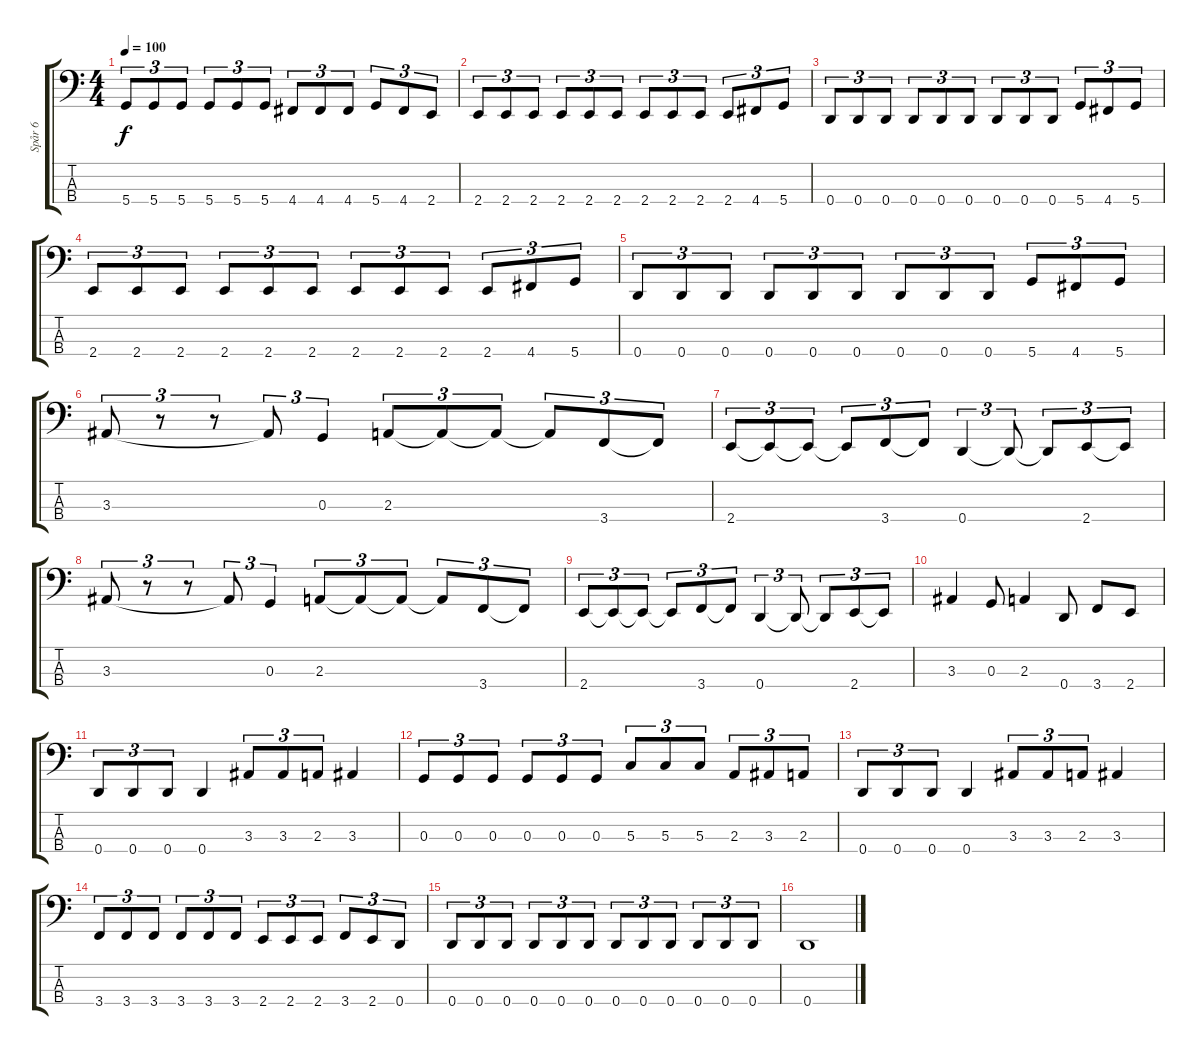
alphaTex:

\track ("Spår 6" "Spår 6") {instrument electricbassfinger}
\staff {score tabs}
\tuning (F2 C2 G1 D1) {hide}
\ts (4 4)
\tempo 100
\clef f4
\ks c
5.4.8{tu (3 2) dy f} 5.4.8{tu (3 2)} 5.4.8{tu (3 2)} 5.4.8{tu (3 2)} 5.4.8{tu (3 2)} 5.4.8{tu (3 2)} 4.4.8{tu (3 2)} 4.4.8{tu (3 2)} 4.4.8{tu (3 2)} 5.4.8{tu (3 2)} 4.4.8{tu (3 2)} 2.4.8{tu (3 2)} |
2.4.8{tu (3 2)} 2.4.8{tu (3 2)} 2.4.8{tu (3 2)} 2.4.8{tu (3 2)} 2.4.8{tu (3 2)} 2.4.8{tu (3 2)} 2.4.8{tu (3 2)} 2.4.8{tu (3 2)} 2.4.8{tu (3 2)} 2.4.8{tu (3 2)} 4.4.8{tu (3 2)} 5.4.8{tu (3 2)} |
0.4.8{tu (3 2)} 0.4.8{tu (3 2)} 0.4.8{tu (3 2)} 0.4.8{tu (3 2)} 0.4.8{tu (3 2)} 0.4.8{tu (3 2)} 0.4.8{tu (3 2)} 0.4.8{tu (3 2)} 0.4.8{tu (3 2)} 5.4.8{tu (3 2)} 4.4.8{tu (3 2)} 5.4.8{tu (3 2)} |
2.4.8{tu (3 2)} 2.4.8{tu (3 2)} 2.4.8{tu (3 2)} 2.4.8{tu (3 2)} 2.4.8{tu (3 2)} 2.4.8{tu (3 2)} 2.4.8{tu (3 2)} 2.4.8{tu (3 2)} 2.4.8{tu (3 2)} 2.4.8{tu (3 2)} 4.4.8{tu (3 2)} 5.4.8{tu (3 2)} |
0.4.8{tu (3 2)} 0.4.8{tu (3 2)} 0.4.8{tu (3 2)} 0.4.8{tu (3 2)} 0.4.8{tu (3 2)} 0.4.8{tu (3 2)} 0.4.8{tu (3 2)} 0.4.8{tu (3 2)} 0.4.8{tu (3 2)} 5.4.8{tu (3 2)} 4.4.8{tu (3 2)} 5.4.8{tu (3 2)} |
3.3.8{tu (3 2)} r.8{tu (3 2)} r.8{tu (3 2)} 3.3{t}.8{tu (3 2)} 0.3.4{tu (3 2)} 2.3.8{tu (3 2)} 2.3{t}.8{tu (3 2)} 2.3{t}.8{tu (3 2)} 2.3{t}.8{tu (3 2)} 3.4.8{tu (3 2)} 3.4{t}.8{tu (3 2)} |
2.4.8{tu (3 2)} 2.4{t}.8{tu (3 2)} 2.4{t}.8{tu (3 2)} 2.4{t}.8{tu (3 2)} 3.4.8{tu (3 2)} 3.4{t}.8{tu (3 2)} 0.4.4{tu (3 2)} 0.4{t}.8{tu (3 2)} 0.4{t}.8{tu (3 2)} 2.4.8{tu (3 2)} 2.4{t}.8{tu (3 2)} |
3.3.8{tu (3 2)} r.8{tu (3 2)} r.8{tu (3 2)} 3.3{t}.8{tu (3 2)} 0.3.4{tu (3 2)} 2.3.8{tu (3 2)} 2.3{t}.8{tu (3 2)} 2.3{t}.8{tu (3 2)} 2.3{t}.8{tu (3 2)} 3.4.8{tu (3 2)} 3.4{t}.8{tu (3 2)} |
2.4.8{tu (3 2)} 2.4{t}.8{tu (3 2)} 2.4{t}.8{tu (3 2)} 2.4{t}.8{tu (3 2)} 3.4.8{tu (3 2)} 3.4{t}.8{tu (3 2)} 0.4.4{tu (3 2)} 0.4{t}.8{tu (3 2)} 0.4{t}.8{tu (3 2)} 2.4.8{tu (3 2)} 2.4{t}.8{tu (3 2)} |
3.3.4 0.3.8 2.3.4 0.4.8 3.4.8 2.4.8 |
0.4.8{tu (3 2)} 0.4.8{tu (3 2)} 0.4.8{tu (3 2)} 0.4.4 3.3.8{tu (3 2)} 3.3.8{tu (3 2)} 2.3.8{tu (3 2)} 3.3.4 |
0.3.8{tu (3 2)} 0.3.8{tu (3 2)} 0.3.8{tu (3 2)} 0.3.8{tu (3 2)} 0.3.8{tu (3 2)} 0.3.8{tu (3 2)} 5.3.8{tu (3 2)} 5.3.8{tu (3 2)} 5.3.8{tu (3 2)} 2.3.8{tu (3 2)} 3.3.8{tu (3 2)} 2.3.8{tu (3 2)} |
0.4.8{tu (3 2)} 0.4.8{tu (3 2)} 0.4.8{tu (3 2)} 0.4.4 3.3.8{tu (3 2)} 3.3.8{tu (3 2)} 2.3.8{tu (3 2)} 3.3.4 |
3.4.8{tu (3 2)} 3.4.8{tu (3 2)} 3.4.8{tu (3 2)} 3.4.8{tu (3 2)} 3.4.8{tu (3 2)} 3.4.8{tu (3 2)} 2.4.8{tu (3 2)} 2.4.8{tu (3 2)} 2.4.8{tu (3 2)} 3.4.8{tu (3 2)} 2.4.8{tu (3 2)} 0.4.8{tu (3 2)} |
0.4.8{tu (3 2)} 0.4.8{tu (3 2)} 0.4.8{tu (3 2)} 0.4.8{tu (3 2)} 0.4.8{tu (3 2)} 0.4.8{tu (3 2)} 0.4.8{tu (3 2)} 0.4.8{tu (3 2)} 0.4.8{tu (3 2)} 0.4.8{tu (3 2)} 0.4.8{tu (3 2)} 0.4.8{tu (3 2)} |
0.4.1
